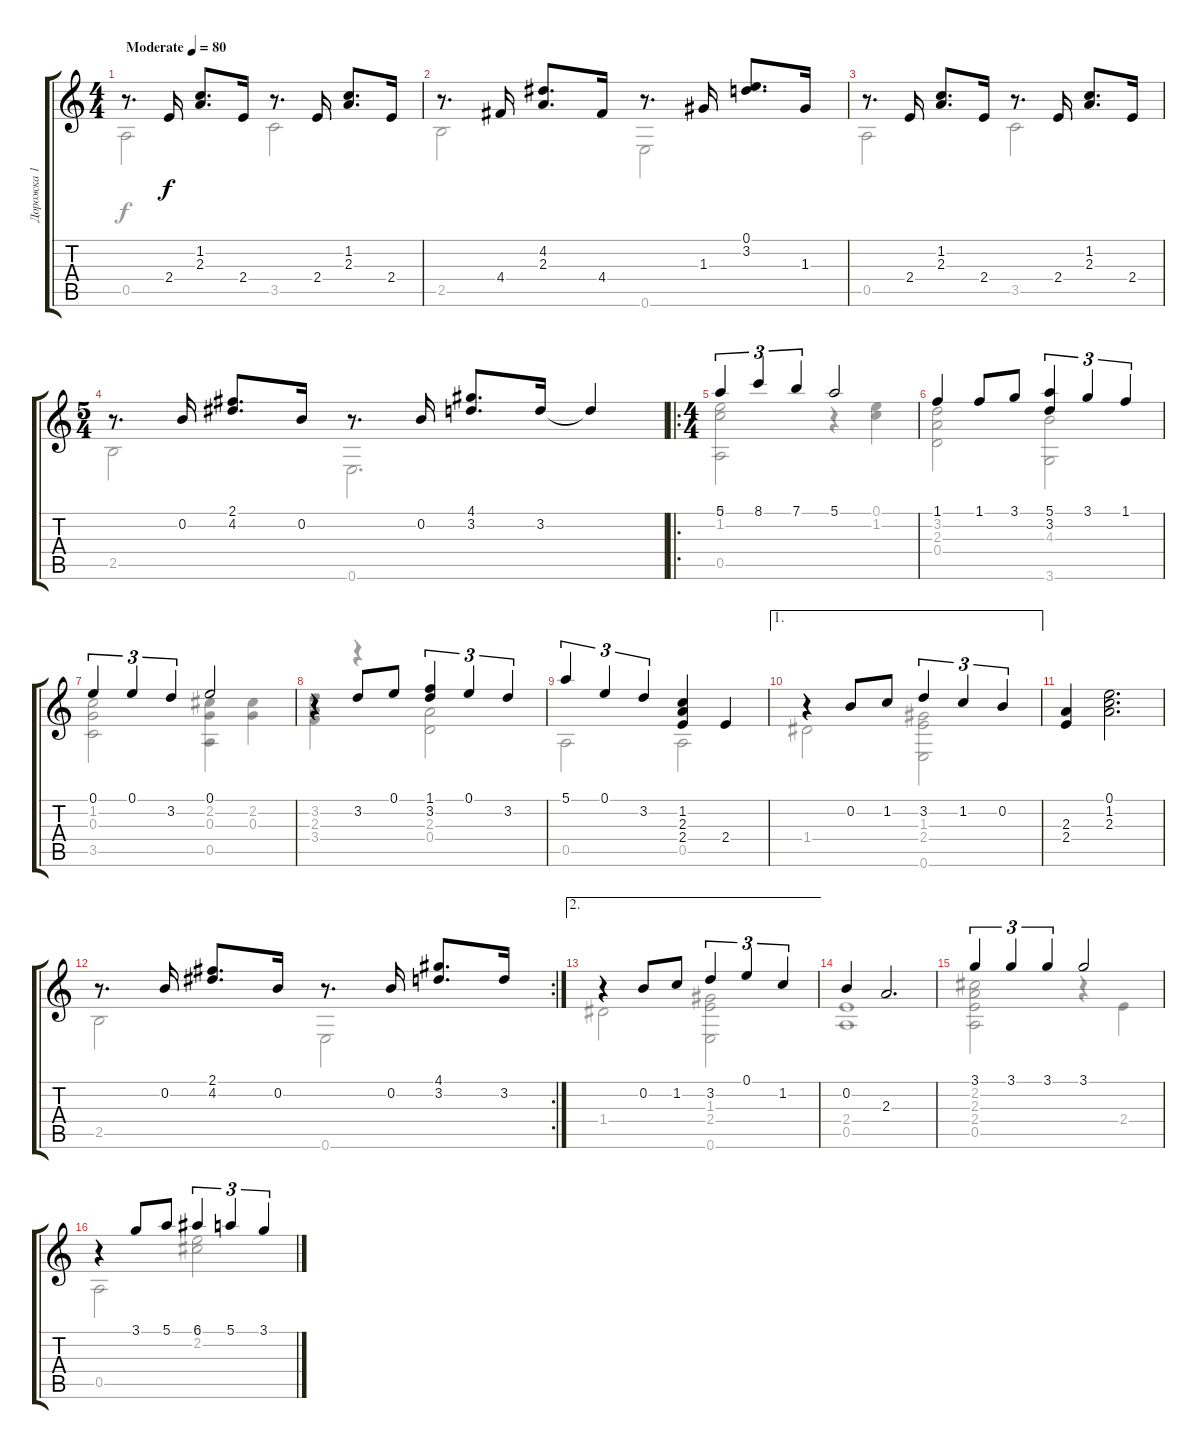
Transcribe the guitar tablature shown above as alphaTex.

\track ("Дорожка 1" "Дорожка 1") {instrument acousticguitarsteel}
\staff {score tabs}
\tuning (E4 B3 G3 D3 A2 E2) {hide}
\voice
\ts (4 4)
\tempo (80 "Moderate")
\clef g2
\ks c
r.8{d dy f instrument acousticguitarsteel} 2.4.16 (1.2 2.3).8{d} 2.4.16 r.8{d} 2.4.16 (1.2 2.3).8{d} 2.4.16 |
r.8{d} 4.4.16 (4.2 2.3).8{d} 4.4.16 r.8{d} 1.3.16 (0.1 3.2).8{d} 1.3.16 |
r.8{d} 2.4.16 (1.2 2.3).8{d} 2.4.16 r.8{d} 2.4.16 (1.2 2.3).8{d} 2.4.16 |
\ts (5 4)
r.8{d} 0.2.16 (2.1 4.2).8{d} 0.2.16 r.8{d} 0.2.16 (4.1 3.2).8{d} 3.2.16 3.2{t}.4 |
\ro
\ts (4 4)
5.1.4{tu (3 2)} 8.1.4{tu (3 2)} 7.1.4{tu (3 2)} 5.1.2 |
1.1.4 1.1.8 3.1.8 (5.1 3.2).4{tu (3 2)} 3.1.4{tu (3 2)} 1.1.4{tu (3 2)} |
0.1.4{tu (3 2)} 0.1.4{tu (3 2)} 3.2.4{tu (3 2)} 0.1.2 |
r.4 3.2.8 0.1.8 (1.1 3.2).4{tu (3 2)} 0.1.4{tu (3 2)} 3.2.4{tu (3 2)} |
5.1.4{tu (3 2)} 0.1.4{tu (3 2)} 3.2.4{tu (3 2)} (1.2 2.3 2.4).4 2.4.4 |
\ae 1
r.4 0.2.8 1.2.8 3.2.4{tu (3 2)} 1.2.4{tu (3 2)} 0.2.4{tu (3 2)} |
(2.3 2.4).4 (0.1 1.2 2.3).2{d} |
\rc 2
r.8{d} 0.2.16 (2.1 4.2).8{d} 0.2.16 r.8{d} 0.2.16 (4.1 3.2).8{d} 3.2.16 |
\ae 2
r.4 0.2.8 1.2.8 3.2.4{tu (3 2)} 0.1.4{tu (3 2)} 1.2.4{tu (3 2)} |
0.2.4 2.3.2{d} |
3.1.4{tu (3 2)} 3.1.4{tu (3 2)} 3.1.4{tu (3 2)} 3.1.2 |
r.4 3.1.8 5.1.8 6.1.4{tu (3 2)} 5.1.4{tu (3 2)} 3.1.4{tu (3 2)}
\voice
\clef g2
\ottava regular
\simile none
\ks c
0.5.2{dy f} 3.5.2 |
2.5.2 0.6.2 |
0.5.2 3.5.2 |
2.5.2 0.6.2{d} |
(0.1 1.2 0.5).2 r.4 (0.1 1.2).4 |
(3.2 2.3 0.4).2 (4.3 3.6).2 |
(1.2 0.3 3.5).2 (2.2 0.3 0.5).4 (2.2 0.3).4 |
(3.2 2.3 3.4).4 r.4 (2.3 0.4).2 |
0.5.2 0.5.2 |
1.4.2 (1.3 2.4 0.6).2 |
|
2.5.2 0.6.2 |
1.4.2 (1.3 2.4 0.6).2 |
(2.4 0.5).1 |
(2.2 2.3 2.4 0.5).2 r.4 2.4.4 |
0.5.2 (0.1 2.2).2
